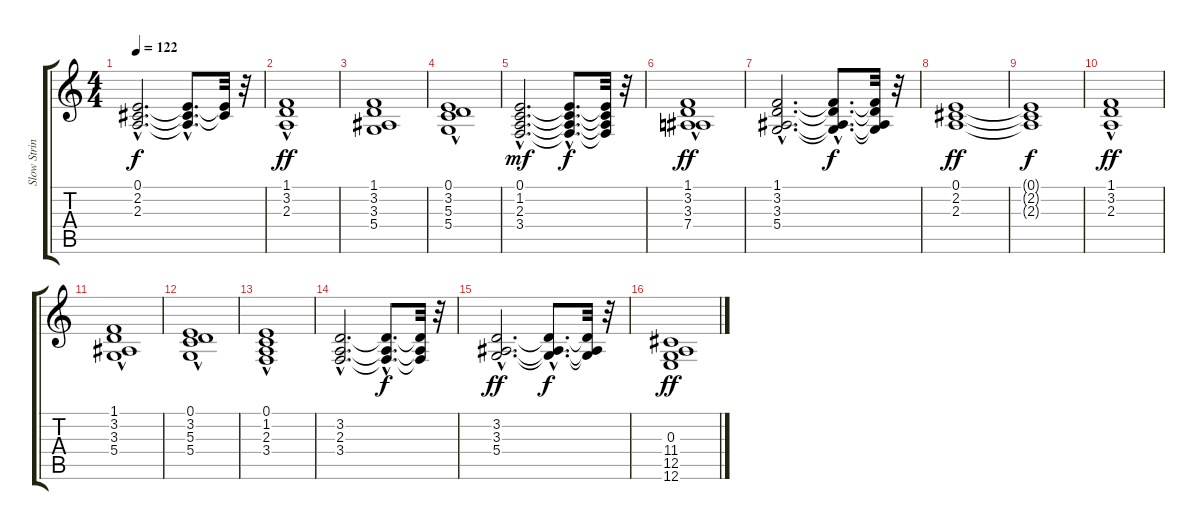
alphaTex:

\track ("Slow Strings" "Slow Strin") {instrument stringensemble2}
\staff {score tabs}
\tuning (E4 B3 G3 D3 A2 E2) {hide}
\ts (4 4)
\tempo 122
\clef g2
\ks c
(0.1{hac t} 2.2{hac t} 2.3{hac t}).2{d dy f} (0.1{hac t} 2.2{hac t} 2.3{hac t}).8{d} (0.1{t} 2.2{t}).32 r.32 |
(1.1 3.2 2.3{hac}).1{dy ff} |
(1.1 3.2 3.3 5.4).1 |
(0.1{hac} 3.2 5.3{hac} 5.4).1 |
(0.1{hac} 1.2{hac} 2.3{hac} 3.4{hac}).2{d dy mf} (0.1{hac t} 1.2{hac t} 2.3{hac t} 3.4{hac t}).8{d dy f} (0.1{t} 1.2{t} 2.3{t} 3.4{t}).32 r.32 |
(1.1{hac} 3.2{hac} 3.3{hac} 7.4).1{dy ff} |
(1.1{hac} 3.2{hac} 3.3{hac} 5.4{hac}).2{d} (1.1{hac t} 3.2{hac t} 3.3{hac t} 5.4{hac t}).8{d dy f} (1.1{t} 3.2{t} 3.3{t} 5.4{t}).32 r.32 |
(0.1 2.2 2.3).1{dy ff} |
(0.1{t} 2.2{t} 2.3{t}).1{dy f} |
(1.1{hac} 3.2{hac} 2.3).1{dy ff} |
(1.1 3.2 3.3 5.4{hac}).1 |
(0.1{hac} 3.2 5.3{hac} 5.4).1 |
(0.1 1.2 2.3{hac} 3.4{hac}).1 |
(3.2{hac} 2.3{hac} 3.4{hac}).2{d} (3.2{hac t} 2.3{hac t} 3.4{hac t}).8{d dy f} (3.2{t} 2.3{t} 3.4{t}).32 r.32 |
(3.2{hac} 3.3{hac} 5.4{hac}).2{d dy ff} (3.2{hac t} 3.3{hac t} 5.4{hac t}).8{d dy f} (3.2{t} 3.3{t} 5.4{t}).32 r.32 |
(0.3 11.4 12.5 12.6).1{dy ff}
